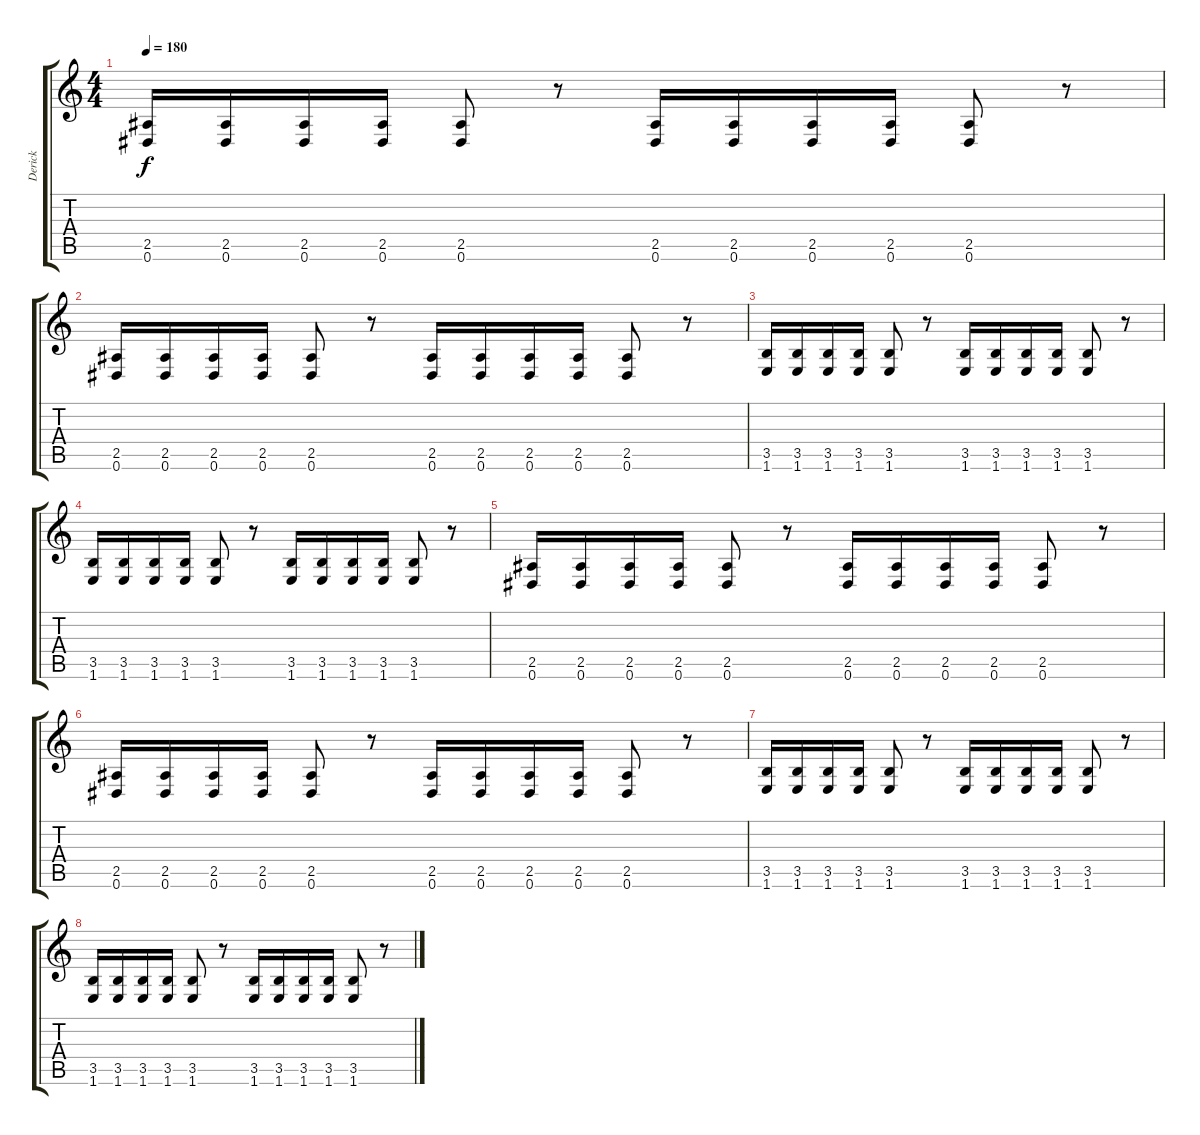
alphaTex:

\track ("Derick" "Derick") {instrument distortionguitar}
\staff {score tabs}
\tuning (Eb4 Bb3 Gb3 Db3 Ab2 Eb2) {hide}
\ts (4 4)
\tempo 180
\clef g2
\ks c
(2.5 0.6).16{dy f} (2.5 0.6).16 (2.5 0.6).16 (2.5 0.6).16 (2.5 0.6).8 r.8 (2.5 0.6).16 (2.5 0.6).16 (2.5 0.6).16 (2.5 0.6).16 (2.5 0.6).8 r.8 |
(2.5 0.6).16 (2.5 0.6).16 (2.5 0.6).16 (2.5 0.6).16 (2.5 0.6).8 r.8 (2.5 0.6).16 (2.5 0.6).16 (2.5 0.6).16 (2.5 0.6).16 (2.5 0.6).8 r.8 |
(3.5 1.6).16 (3.5 1.6).16 (3.5 1.6).16 (3.5 1.6).16 (3.5 1.6).8 r.8 (3.5 1.6).16 (3.5 1.6).16 (3.5 1.6).16 (3.5 1.6).16 (3.5 1.6).8 r.8 |
(3.5 1.6).16 (3.5 1.6).16 (3.5 1.6).16 (3.5 1.6).16 (3.5 1.6).8 r.8 (3.5 1.6).16 (3.5 1.6).16 (3.5 1.6).16 (3.5 1.6).16 (3.5 1.6).8 r.8 |
(2.5 0.6).16 (2.5 0.6).16 (2.5 0.6).16 (2.5 0.6).16 (2.5 0.6).8 r.8 (2.5 0.6).16 (2.5 0.6).16 (2.5 0.6).16 (2.5 0.6).16 (2.5 0.6).8 r.8 |
(2.5 0.6).16 (2.5 0.6).16 (2.5 0.6).16 (2.5 0.6).16 (2.5 0.6).8 r.8 (2.5 0.6).16 (2.5 0.6).16 (2.5 0.6).16 (2.5 0.6).16 (2.5 0.6).8 r.8 |
(3.5 1.6).16 (3.5 1.6).16 (3.5 1.6).16 (3.5 1.6).16 (3.5 1.6).8 r.8 (3.5 1.6).16 (3.5 1.6).16 (3.5 1.6).16 (3.5 1.6).16 (3.5 1.6).8 r.8 |
(3.5 1.6).16 (3.5 1.6).16 (3.5 1.6).16 (3.5 1.6).16 (3.5 1.6).8 r.8 (3.5 1.6).16 (3.5 1.6).16 (3.5 1.6).16 (3.5 1.6).16 (3.5 1.6).8 r.8
